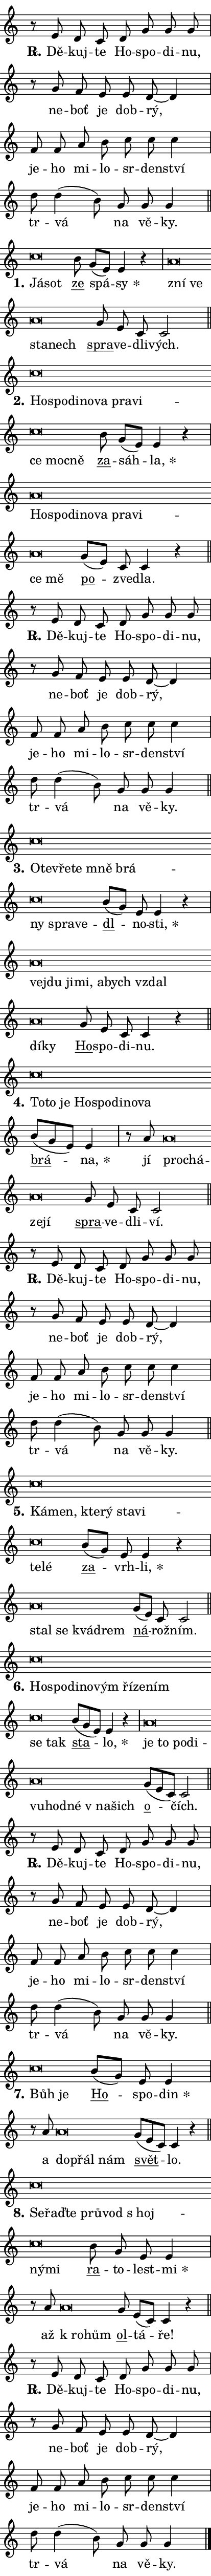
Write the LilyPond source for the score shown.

\version "2.22.1"
\header { tagline = "" }
\paper {
  indent = 0\cm
  top-margin = 0\cm
  right-margin = 0\cm
  bottom-margin = 0\cm
  left-margin = 0\cm
  paper-width = 7\cm
  page-breaking = #ly:one-page-breaking
  system-system-spacing.basic-distance = #11
  score-system-spacing.basic-distance = #11
  ragged-last = ##f
}


%% Author: Thomas Morley
%% https://lists.gnu.org/archive/html/lilypond-user/2020-05/msg00002.html
#(define (line-position grob)
"Returns position of @var[grob} in current system:
   @code{'start}, if at first time-step
   @code{'end}, if at last time-step
   @code{'middle} otherwise
"
  (let* ((col (ly:item-get-column grob))
         (ln (ly:grob-object col 'left-neighbor))
         (rn (ly:grob-object col 'right-neighbor))
         (col-to-check-left (if (ly:grob? ln) ln col))
         (col-to-check-right (if (ly:grob? rn) rn col))
         (break-dir-left
           (and
             (ly:grob-property col-to-check-left 'non-musical #f)
             (ly:item-break-dir col-to-check-left)))
         (break-dir-right
           (and
             (ly:grob-property col-to-check-right 'non-musical #f)
             (ly:item-break-dir col-to-check-right))))
        (cond ((eqv? 1 break-dir-left) 'start)
              ((eqv? -1 break-dir-right) 'end)
              (else 'middle))))

#(define (tranparent-at-line-position vctor)
  (lambda (grob)
  "Relying on @code{line-position} select the relevant enry from @var{vctor}.
Used to determine transparency,"
    (case (line-position grob)
      ((end) (not (vector-ref vctor 0)))
      ((middle) (not (vector-ref vctor 1)))
      ((start) (not (vector-ref vctor 2))))))

noteHeadBreakVisibility =
#(define-music-function (break-visibility)(vector?)
"Makes @code{NoteHead}s transparent relying on @var{break-visibility}"
#{
  \override NoteHead.transparent =
    #(tranparent-at-line-position break-visibility)
#})

#(define delete-ledgers-for-transparent-note-heads
  (lambda (grob)
    "Reads whether a @code{NoteHead} is transparent.
If so this @code{NoteHead} is removed from @code{'note-heads} from
@var{grob}, which is supposed to be @code{LedgerLineSpanner}.
As a result ledgers are not printed for this @code{NoteHead}"
    (let* ((nhds-array (ly:grob-object grob 'note-heads))
           (nhds-list
             (if (ly:grob-array? nhds-array)
                 (ly:grob-array->list nhds-array)
                 '()))
           ;; Relies on the transparent-property being done before
           ;; Staff.LedgerLineSpanner.after-line-breaking is executed.
           ;; This is fragile ...
           (to-keep
             (remove
               (lambda (nhd)
                 (ly:grob-property nhd 'transparent #f))
               nhds-list)))
      ;; TODO find a better method to iterate over grob-arrays, similiar
      ;; to filter/remove etc for lists
      ;; For now rebuilt from scratch
      (set! (ly:grob-object grob 'note-heads)  '())
      (for-each
        (lambda (nhd)
          (ly:pointer-group-interface::add-grob grob 'note-heads nhd))
        to-keep))))

hideNotes = {
  \noteHeadBreakVisibility #begin-of-line-visible
}
unHideNotes = {
  \noteHeadBreakVisibility #all-visible
}

% work-around for resetting accidentals
% https://lilypond.org/doc/v2.23/Documentation/notation/displaying-rhythms#unmetered-music
cadenzaMeasure = {
  \cadenzaOff
  \partial 1024 s1024
  \cadenzaOn
}

#(define-markup-command (accent layout props text) (markup?)
  "Underline accented syllable"
  (interpret-markup layout props
    #{\markup \override #'(offset . 4.3) \underline { #text }#}))

responsum = \markup \concat {
  "R" \hspace #-1.05 \path #0.1 #'((moveto 0 0.07) (lineto 0.9 0.8)) \hspace #0.05 "."
}

\layout {
    \context {
        \Staff
        \remove "Time_signature_engraver"
        \override LedgerLineSpanner.after-line-breaking = #delete-ledgers-for-transparent-note-heads
    }
    \context {
        \Voice {
            \override NoteHead.output-attributes = #'((class . "notehead"))
            \override Hairpin.height = #0.55
        }
    }
    \context {
        \Lyrics {
            \override StanzaNumber.output-attributes = #'((class . "stanzanumber"))
            \override LyricSpace.minimum-distance = #0.9
            \override LyricText.font-name = #"TeX Gyre Schola"
            \override LyricText.font-size = 1
            \override StanzaNumber.font-name = #"TeX Gyre Schola Bold"
            \override StanzaNumber.font-size = 1
        }
    }
}

% magnetic-lyrics.ily
%
%   written by
%     Jean Abou Samra <jean@abou-samra.fr>
%     Werner Lemberg <wl@gnu.org>
%
%   adapted by
%     Jiri Hon <jiri.hon@gmail.com>
%
% Version 2022-Apr-15

% https://www.mail-archive.com/lilypond-user@gnu.org/msg149350.html

#(define (Left_hyphen_pointer_engraver context)
   "Collect syllable-hyphen-syllable occurrences in lyrics and store
them in properties.  This engraver only looks to the left.  For
example, if the lyrics input is @code{foo -- bar}, it does the
following.

@itemize @bullet
@item
Set the @code{text} property of the @code{LyricHyphen} grob between
@q{foo} and @q{bar} to @code{foo}.

@item
Set the @code{left-hyphen} property of the @code{LyricText} grob with
text @q{foo} to the @code{LyricHyphen} grob between @q{foo} and
@q{bar}.
@end itemize

Use this auxiliary engraver in combination with the
@code{lyric-@/text::@/apply-@/magnetic-@/offset!} hook."
   (let ((hyphen #f)
         (text #f))
     (make-engraver
      (acknowledgers
       ((lyric-syllable-interface engraver grob source-engraver)
        (set! text grob)))
      (end-acknowledgers
       ((lyric-hyphen-interface engraver grob source-engraver)
        ;(when (not (grob::has-interface grob 'lyric-space-interface))
          (set! hyphen grob)));)
      ((stop-translation-timestep engraver)
       (when (and text hyphen)
         (ly:grob-set-object! text 'left-hyphen hyphen))
       (set! text #f)
       (set! hyphen #f)))))

#(define (lyric-text::apply-magnetic-offset! grob)
   "If the space between two syllables is less than the value in
property @code{LyricText@/.details@/.squash-threshold}, move the right
syllable to the left so that it gets concatenated with the left
syllable.

Use this function as a hook for
@code{LyricText@/.after-@/line-@/breaking} if the
@code{Left_@/hyphen_@/pointer_@/engraver} is active."
   (let ((hyphen (ly:grob-object grob 'left-hyphen #f)))
     (when hyphen
       (let ((left-text (ly:spanner-bound hyphen LEFT)))
         (when (grob::has-interface left-text 'lyric-syllable-interface)
           (let* ((common (ly:grob-common-refpoint grob left-text X))
                  (this-x-ext (ly:grob-extent grob common X))
                  (left-x-ext
                   (begin
                     ;; Trigger magnetism for left-text.
                     (ly:grob-property left-text 'after-line-breaking)
                     (ly:grob-extent left-text common X)))
                  ;; `delta` is the gap width between two syllables.
                  (delta (- (interval-start this-x-ext)
                            (interval-end left-x-ext)))
                  (details (ly:grob-property grob 'details))
                  (threshold (assoc-get 'squash-threshold details 0.2)))
             (when (< delta threshold)
               (let* (;; We have to manipulate the input text so that
                      ;; ligatures crossing syllable boundaries are not
                      ;; disabled.  For languages based on the Latin
                      ;; script this is essentially a beautification.
                      ;; However, for non-Western scripts it can be a
                      ;; necessity.
                      (lt (ly:grob-property left-text 'text))
                      (rt (ly:grob-property grob 'text))
                      (is-space (grob::has-interface hyphen 'lyric-space-interface))
                      (space (if is-space " " ""))
                      (space-markup (grob-interpret-markup grob " "))
                      (space-size (interval-length (ly:stencil-extent space-markup X)))
                      (extra-delta (if is-space space-size 0))
                      ;; Append new syllable.
                      (ltrt-space (if (and (string? lt) (string? rt))
                                (string-append lt space rt)
                                (make-concat-markup (list lt space rt))))
                      ;; Right-align `ltrt` to the right side.
                      (ltrt-space-markup (grob-interpret-markup
                               grob
                               (make-translate-markup
                                (cons (interval-length this-x-ext) 0)
                                (make-right-align-markup ltrt-space)))))
                 (begin
                   ;; Don't print `left-text`.
                   (ly:grob-set-property! left-text 'stencil #f)
                   ;; Set text and stencil (which holds all collected
                   ;; syllables so far) and shift it to the left.
                   (ly:grob-set-property! grob 'text ltrt-space)
                   (ly:grob-set-property! grob 'stencil ltrt-space-markup)
                   (ly:grob-translate-axis! grob (- (- delta extra-delta)) X))))))))))


#(define (lyric-hyphen::displace-bounds-first grob)
   ;; Make very sure this callback isn't triggered too early.
   (let ((left (ly:spanner-bound grob LEFT))
         (right (ly:spanner-bound grob RIGHT)))
     (ly:grob-property left 'after-line-breaking)
     (ly:grob-property right 'after-line-breaking)
     (ly:lyric-hyphen::print grob)))

squashThreshold = #0.4

\layout {
  \context {
    \Lyrics
    \consists #Left_hyphen_pointer_engraver
    \override LyricText.after-line-breaking =
      #lyric-text::apply-magnetic-offset!
    \override LyricHyphen.stencil = #lyric-hyphen::displace-bounds-first
    \override LyricText.details.squash-threshold = \squashThreshold
    \override LyricHyphen.minimum-distance = 0
    \override LyricHyphen.minimum-length = \squashThreshold
  }
}

squash = \override LyricText.details.squash-threshold = 9999
unSquash = \override LyricText.details.squash-threshold = \squashThreshold

left = \override LyricText.self-alignment-X = #LEFT
unLeft = \revert LyricText.self-alignment-X

starOffset = #(lambda (grob) 
                (let ((x_offset (ly:self-alignment-interface::aligned-on-x-parent grob)))
                  (if (= x_offset 0) 0 (+ x_offset 1.2))))

star = #(define-music-function (syllable)(string?)
"Append star separator at the end of a syllable"
#{
  \once \override LyricText.X-offset = #starOffset
  \lyricmode { \markup {
    #syllable
    \override #'((font-name . "TeX Gyre Schola Bold")) \hspace #0.2 \lower #0.65 \larger "*"
  } }
#})

starAccent = #(define-music-function (syllable)(string?)
"Append star separator at the end of a syllable and make accent"
#{
  \once \override LyricText.X-offset = #starOffset
  \lyricmode { \markup {
    \accent #syllable
    \override #'((font-name . "TeX Gyre Schola Bold")) \hspace #0.2 \lower #0.65 \larger "*"
  } }
#})

breath = #(define-music-function (syllable)(string?)
"Append breathing indicator at the end of a syllable"
#{
  \lyricmode { \markup { #syllable "+" } }
#})

optionalBreath = #(define-music-function (syllable)(string?)
"Append optional breathing indicator at the end of a syllable"
#{
  \lyricmode { \markup { #syllable "(+)" } }
#})


\score {
    <<
        \new Voice = "melody" { \cadenzaOn \key c \major \relative { r8 e' d c d g g g \cadenzaMeasure \bar "|" r g f e e d~ d4 \cadenzaMeasure \bar "|" f8 f a b c c c4 \cadenzaMeasure \bar "|" d8 d4( b8)] g g g4 \cadenzaMeasure \bar "||" \break }
\relative { c''\breve*1/16 \hideNotes \breve*1/16 \bar "" \unHideNotes \bar "" b8 g[( e)] e4 r \cadenzaMeasure \bar "|" a\breve*1/16 \hideNotes \breve*1/16 \bar "" \breve*1/16 \breve*1/16 \bar "" \unHideNotes \bar "" g8 e c c2 \cadenzaMeasure \bar "||" \break }
\relative { c''\breve*1/16 \hideNotes \breve*1/16 \bar "" \breve*1/16 \bar "" \breve*1/16 \bar "" \breve*1/16 \bar "" \breve*1/16 \bar "" \breve*1/16 \bar "" \breve*1/16 \bar "" \breve*1/16 \breve*1/16 \bar "" \unHideNotes \bar "" b8 g[( e)] e4 r \cadenzaMeasure \bar "|" a\breve*1/16 \hideNotes \breve*1/16 \bar "" \breve*1/16 \bar "" \breve*1/16 \bar "" \breve*1/16 \bar "" \breve*1/16 \bar "" \breve*1/16 \bar "" \breve*1/16 \breve*1/16 \bar "" \unHideNotes \bar "" g8[( e)] c c4 r \cadenzaMeasure \bar "||" \break }
\relative { r8 e' d c d g g g \cadenzaMeasure \bar "|" r g f e e d~ d4 \cadenzaMeasure \bar "|" f8 f a b c c c4 \cadenzaMeasure \bar "|" d8 d4( b8)] g g g4 \cadenzaMeasure \bar "||" \break }
\relative { c''\breve*1/16 \hideNotes \breve*1/16 \bar "" \breve*1/16 \bar "" \breve*1/16 \bar "" \breve*1/16 \bar "" \breve*1/16 \bar "" \breve*1/16 \bar "" \breve*1/16 \breve*1/16 \bar "" \unHideNotes \bar "" b8[( g)] e e4 r \cadenzaMeasure \bar "|" a\breve*1/16 \hideNotes \breve*1/16 \bar "" \breve*1/16 \bar "" \breve*1/16 \bar "" \breve*1/16 \bar "" \breve*1/16 \bar "" \breve*1/16 \bar "" \breve*1/16 \breve*1/16 \bar "" \unHideNotes \bar "" g8 e c c4 r \cadenzaMeasure \bar "||" \break }
\relative { c''\breve*1/16 \hideNotes \breve*1/16 \bar "" \breve*1/16 \bar "" \breve*1/16 \bar "" \breve*1/16 \bar "" \breve*1/16 \bar "" \breve*1/16 \breve*1/16 \bar "" \unHideNotes \bar "" b8[( g e)] e4 \cadenzaMeasure \bar "|" r8 a8 a\breve*1/16 \hideNotes \breve*1/16 \bar "" \breve*1/16 \breve*1/16 \bar "" \unHideNotes \bar "" g8 e c c2 \cadenzaMeasure \bar "||" \break }
\relative { r8 e' d c d g g g \cadenzaMeasure \bar "|" r g f e e d~ d4 \cadenzaMeasure \bar "|" f8 f a b c c c4 \cadenzaMeasure \bar "|" d8 d4( b8)] g g g4 \cadenzaMeasure \bar "||" \break }
\relative { c''\breve*1/16 \hideNotes \breve*1/16 \bar "" \breve*1/16 \bar "" \breve*1/16 \bar "" \breve*1/16 \bar "" \breve*1/16 \bar "" \breve*1/16 \breve*1/16 \bar "" \unHideNotes \bar "" b8[( g)] e e4 r \cadenzaMeasure \bar "|" a\breve*1/16 \hideNotes \breve*1/16 \bar "" \breve*1/16 \breve*1/16 \bar "" \unHideNotes \bar "" g8[( e)] c c2 \cadenzaMeasure \bar "||" \break }
\relative { c''\breve*1/16 \hideNotes \breve*1/16 \bar "" \breve*1/16 \bar "" \breve*1/16 \bar "" \breve*1/16 \bar "" \breve*1/16 \bar "" \breve*1/16 \bar "" \breve*1/16 \bar "" \breve*1/16 \breve*1/16 \bar "" \unHideNotes \bar "" b8[( g e)] e4 r \cadenzaMeasure \bar "|" a\breve*1/16 \hideNotes \breve*1/16 \bar "" \breve*1/16 \bar "" \breve*1/16 \bar "" \breve*1/16 \bar "" \breve*1/16 \bar "" \breve*1/16 \bar "" \breve*1/16 \breve*1/16 \bar "" \unHideNotes \bar "" g8[( e c)] c2 \cadenzaMeasure \bar "||" \break }
\relative { r8 e' d c d g g g \cadenzaMeasure \bar "|" r g f e e d~ d4 \cadenzaMeasure \bar "|" f8 f a b c c c4 \cadenzaMeasure \bar "|" d8 d4( b8)] g g g4 \cadenzaMeasure \bar "||" \break }
\relative { c''\breve*1/16 \hideNotes \breve*1/16 \bar "" \unHideNotes \bar "" b8[( g)] e e4 \cadenzaMeasure \bar "|" r8 a8 a\breve*1/16 \hideNotes \breve*1/16 \breve*1/16 \bar "" \unHideNotes \bar "" g8[( e c)] c4 r \cadenzaMeasure \bar "||" \break }
\relative { c''\breve*1/16 \hideNotes \breve*1/16 \bar "" \breve*1/16 \bar "" \breve*1/16 \bar "" \breve*1/16 \bar "" \breve*1/16 \bar "" \breve*1/16 \breve*1/16 \bar "" \unHideNotes \bar "" b8 g e e4 \cadenzaMeasure \bar "|" r8 a8 a\breve*1/16 \hideNotes \breve*1/16 \bar "" \unHideNotes \bar "" g8 e[( c)] c4 r \cadenzaMeasure \bar "||" \break }
\relative { r8 e' d c d g g g \cadenzaMeasure \bar "|" r g f e e d~ d4 \cadenzaMeasure \bar "|" f8 f a b c c c4 \cadenzaMeasure \bar "|" d8 d4( b8)] g g g4 \cadenzaMeasure \bar "||" \break } \bar "|." }
        \new Lyrics \lyricsto "melody" { \lyricmode { \set stanza = \responsum
Dě -- kuj -- te Ho -- spo -- di -- nu, ne -- boť je dob -- rý, je -- ho mi -- lo -- sr -- den -- ství tr -- vá na vě -- ky.
\set stanza = "1."
\left Já -- \squash sot \unLeft \unSquash \markup \accent ze spá -- \star sy \left zní \squash ve sta -- nech \unLeft \unSquash \markup \accent spra -- ve -- dli -- vých.
\set stanza = "2."
\left Ho -- \squash spo -- di -- no -- va pra -- vi -- ce moc -- ně \unLeft \unSquash \markup \accent za -- sáh -- \star la, \left Ho -- \squash spo -- di -- no -- va pra -- vi -- ce mě \unLeft \unSquash \markup \accent po -- zve -- dla.
\set stanza = \responsum
Dě -- kuj -- te Ho -- spo -- di -- nu, ne -- boť je dob -- rý, je -- ho mi -- lo -- sr -- den -- ství tr -- vá na vě -- ky.
\set stanza = "3."
\left O -- \squash te -- vře -- te mně brá -- ny spra -- ve -- \unLeft \unSquash \markup \accent dl -- no -- \star sti, \left vej -- \squash du ji -- mi, a -- bych vzdal dí -- ky \unLeft \unSquash \markup \accent Ho -- spo -- di -- nu.
\set stanza = "4."
\left To -- \squash to je Ho -- spo -- di -- no -- va \unLeft \unSquash \markup \accent brá -- \star na, jí \left pro -- \squash chá -- ze -- jí \unLeft \unSquash \markup \accent spra -- ve -- dli -- ví.
\set stanza = \responsum
Dě -- kuj -- te Ho -- spo -- di -- nu, ne -- boť je dob -- rý, je -- ho mi -- lo -- sr -- den -- ství tr -- vá na vě -- ky.
\set stanza = "5."
\left Ká -- \squash men, kte -- rý sta -- vi -- te -- lé \unLeft \unSquash \markup \accent za -- vrh -- \star li, \left stal \squash se kvá -- drem \unLeft \unSquash \markup \accent ná -- rož -- ním.
\set stanza = "6."
\left Ho -- \squash spo -- di -- no -- vým ří -- ze -- ním se tak \unLeft \unSquash \markup \accent sta -- \star lo, \left je \squash to po -- di -- vu -- hod -- né "v na" -- šich \unLeft \unSquash \markup \accent o -- čích.
\set stanza = \responsum
Dě -- kuj -- te Ho -- spo -- di -- nu, ne -- boť je dob -- rý, je -- ho mi -- lo -- sr -- den -- ství tr -- vá na vě -- ky.
\set stanza = "7."
\left Bůh \squash je \unLeft \unSquash \markup \accent Ho -- spo -- \star din a \left do -- \squash přál nám \unLeft \unSquash \markup \accent svět -- lo.
\set stanza = "8."
\left Se -- \squash řa -- ďte prů -- vod "s hoj" -- ný -- mi \unLeft \unSquash \markup \accent ra -- to -- lest -- \star mi až \left "k ro" -- \squash hům \unLeft \unSquash \markup \accent ol -- tá -- ře!
\set stanza = \responsum
Dě -- kuj -- te Ho -- spo -- di -- nu, ne -- boť je dob -- rý, je -- ho mi -- lo -- sr -- den -- ství tr -- vá na vě -- ky. } }
    >>
    \layout {}
}
